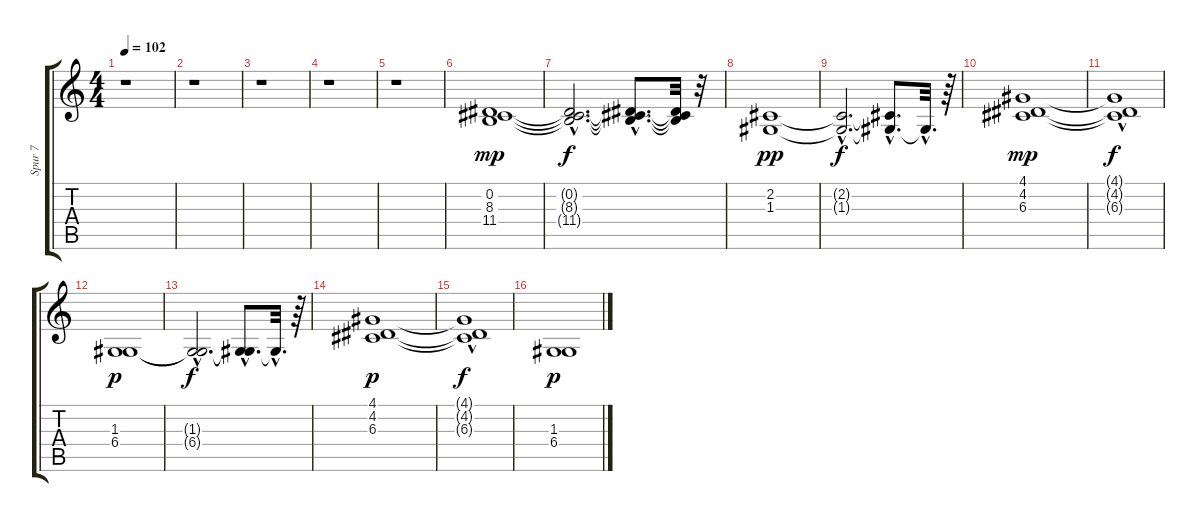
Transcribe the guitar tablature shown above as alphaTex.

\track ("Spur 7" "Spur 7") {instrument electricpiano2}
\staff {score tabs}
\tuning (E4 B3 G3 D3 A2 E2) {hide}
\ts (4 4)
\tempo 102
\clef g2
\ks c
r.1{dy f} |
r.1 |
r.1 |
r.1 |
r.1 |
(0.2 8.3 11.4).1{dy mp} |
(0.2{hac t} 8.3{hac t} 11.4{hac t}).2{d dy f} (0.2{hac t} 8.3{hac t} 11.4{hac t}).8{d} (0.2{t} 8.3{t} 11.4{t}).32 r.32 |
(2.2 1.3).1{dy pp} |
(2.2{hac t} 1.3{hac t}).2{d dy f} (2.2{hac t} 1.3{hac t}).8{d} 1.3{hac t}.32{d} r.64 |
(4.1 4.2 6.3).1{dy mp} |
(4.1{t} 4.2{t} 6.3{hac t}).1{dy f} |
(1.3 6.4).1{dy p} |
(1.3{hac t} 6.4{hac t}).2{d dy f} (1.3{hac t} 6.4{hac t}).8{d} 1.3{hac t}.32{d} r.64 |
(4.1 4.2 6.3).1{dy p} |
(4.1{t} 4.2{t} 6.3{hac t}).1{dy f} |
(1.3 6.4).1{dy p}
